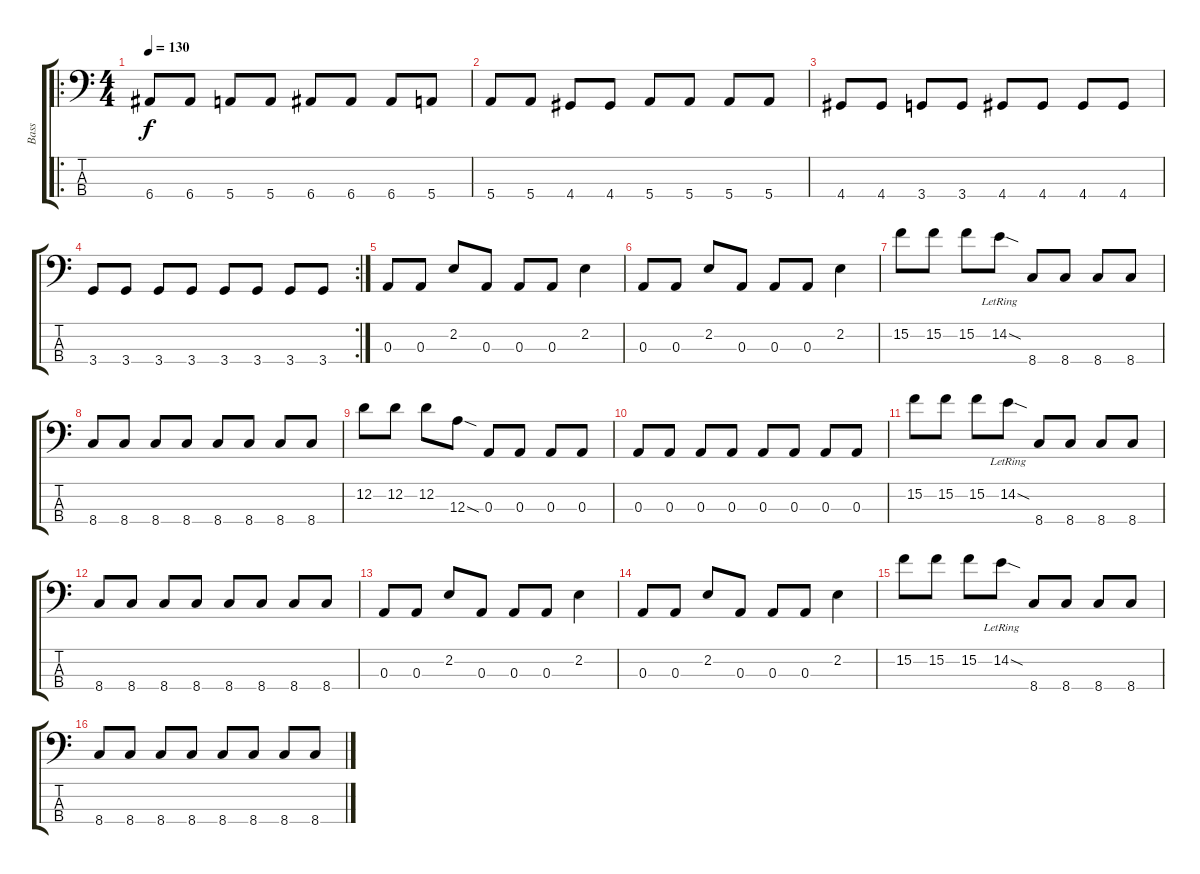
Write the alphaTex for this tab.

\track ("Bass" "Bass") {instrument electricbassfinger}
\staff {score tabs}
\tuning (G2 D2 A1 E1) {hide}
\ro
\ts (4 4)
\tempo 130
\clef f4
\ks c
6.4.8{dy f} 6.4.8 5.4.8 5.4.8 6.4.8 6.4.8 6.4.8 5.4.8 |
5.4.8 5.4.8 4.4.8 4.4.8 5.4.8 5.4.8 5.4.8 5.4.8 |
4.4.8 4.4.8 3.4.8 3.4.8 4.4.8 4.4.8 4.4.8 4.4.8 |
\rc 2
3.4.8 3.4.8 3.4.8 3.4.8 3.4.8 3.4.8 3.4.8 3.4.8 |
0.3.8 0.3.8 2.2.8 0.3.8 0.3.8 0.3.8 2.2.4 |
0.3.8 0.3.8 2.2.8 0.3.8 0.3.8 0.3.8 2.2.4 |
15.2.8 15.2.8 15.2.8 14.2{sod lr}.8 8.4.8 8.4.8 8.4.8 8.4.8 |
8.4.8 8.4.8 8.4.8 8.4.8 8.4.8 8.4.8 8.4.8 8.4.8 |
12.2.8 12.2.8 12.2.8 12.3{sod}.8 0.3.8 0.3.8 0.3.8 0.3.8 |
0.3.8 0.3.8 0.3.8 0.3.8 0.3.8 0.3.8 0.3.8 0.3.8 |
15.2.8 15.2.8 15.2.8 14.2{sod lr}.8 8.4.8 8.4.8 8.4.8 8.4.8 |
8.4.8 8.4.8 8.4.8 8.4.8 8.4.8 8.4.8 8.4.8 8.4.8 |
0.3.8 0.3.8 2.2.8 0.3.8 0.3.8 0.3.8 2.2.4 |
0.3.8 0.3.8 2.2.8 0.3.8 0.3.8 0.3.8 2.2.4 |
15.2.8 15.2.8 15.2.8 14.2{sod lr}.8 8.4.8 8.4.8 8.4.8 8.4.8 |
8.4.8 8.4.8 8.4.8 8.4.8 8.4.8 8.4.8 8.4.8 8.4.8
